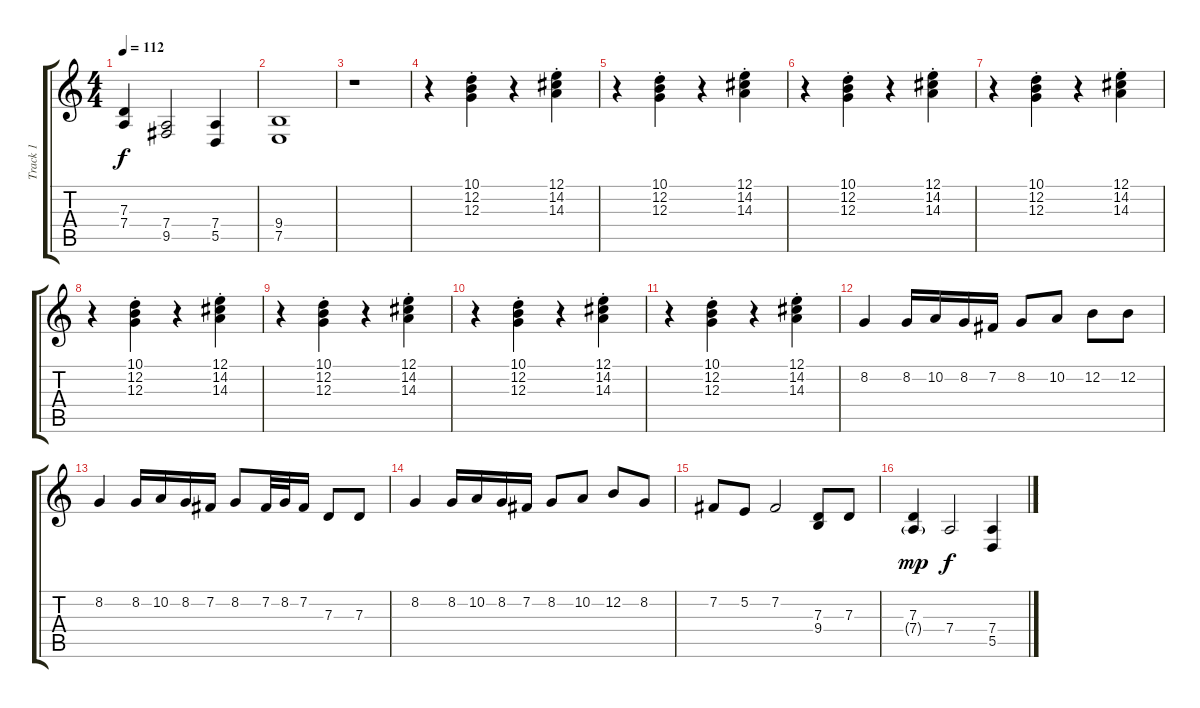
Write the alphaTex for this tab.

\track ("Track 1" "Track 1") {instrument electricpiano1}
\staff {score tabs}
\tuning (E4 B3 G3 D3 A2 E2) {hide}
\ts (4 4)
\tempo 112
\clef g2
\ks c
(7.3 7.4).4{dy f} (7.4 9.5).2 (7.4 5.5).4 |
(9.4 7.5).1 |
r.1 |
r.4 (10.1{st} 12.2{st} 12.3{st}).4 r.4 (12.1{st} 14.2{st} 14.3{st}).4 |
r.4 (10.1{st} 12.2{st} 12.3{st}).4 r.4 (12.1{st} 14.2{st} 14.3{st}).4 |
r.4 (10.1{st} 12.2{st} 12.3{st}).4 r.4 (12.1{st} 14.2{st} 14.3{st}).4 |
r.4 (10.1{st} 12.2{st} 12.3{st}).4 r.4 (12.1{st} 14.2{st} 14.3{st}).4 |
r.4 (10.1{st} 12.2{st} 12.3{st}).4 r.4 (12.1{st} 14.2{st} 14.3{st}).4 |
r.4 (10.1{st} 12.2{st} 12.3{st}).4 r.4 (12.1{st} 14.2{st} 14.3{st}).4 |
r.4 (10.1{st} 12.2{st} 12.3{st}).4 r.4 (12.1{st} 14.2{st} 14.3{st}).4 |
r.4 (10.1{st} 12.2{st} 12.3{st}).4 r.4 (12.1{st} 14.2{st} 14.3{st}).4 |
8.2.4 8.2.16 10.2.16 8.2.16 7.2.16 8.2.8 10.2.8 12.2.8 12.2.8 |
8.2.4 8.2.16 10.2.16 8.2.16 7.2.16 8.2.8 7.2.32 8.2.32 7.2.16 7.3.8 7.3.8 |
8.2.4 8.2.16 10.2.16 8.2.16 7.2.16 8.2.8 10.2.8 12.2.8 8.2.8 |
7.2.8 5.2.8 7.2.2 (7.3 9.4).8 7.3.8 |
(7.3 7.4{g}).4{dy mp} 7.4.2{dy f} (7.4 5.5).4
